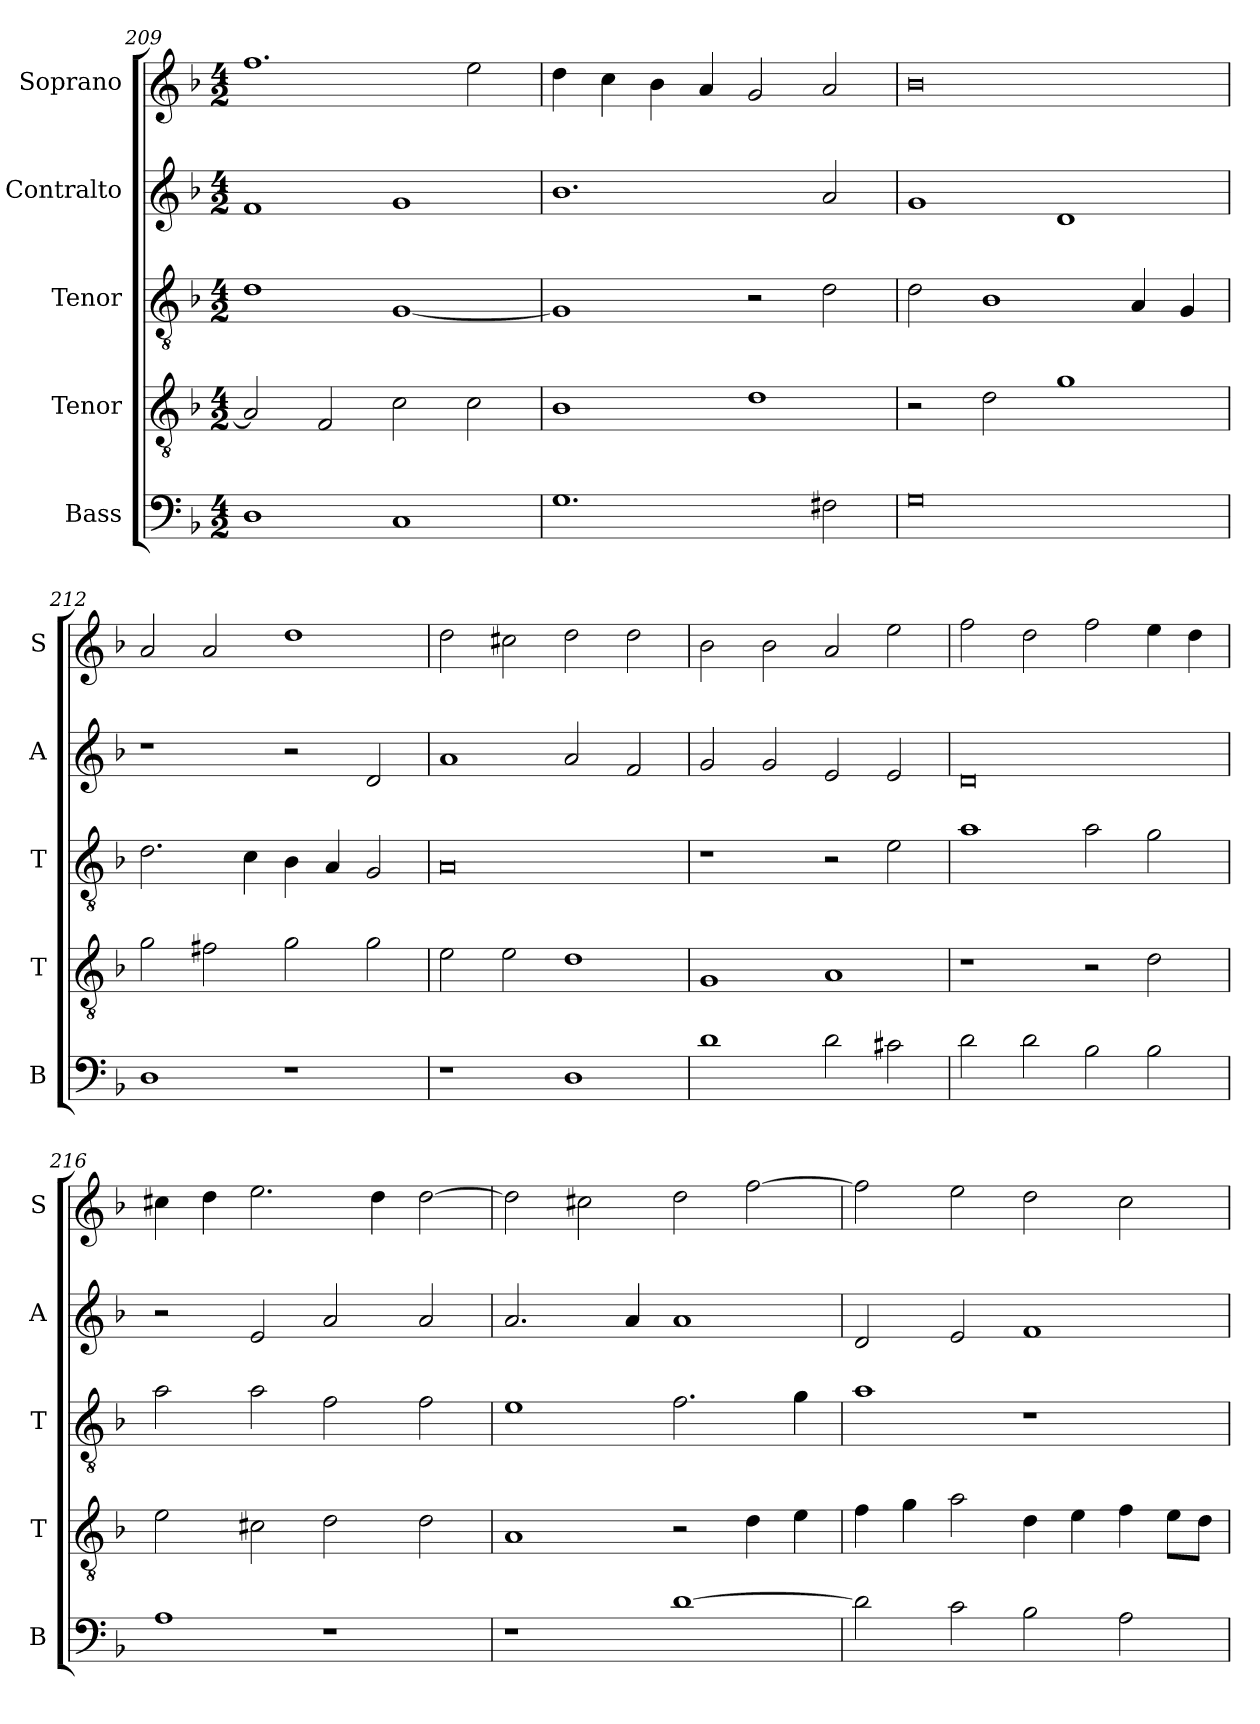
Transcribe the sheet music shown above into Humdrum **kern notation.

**kern	**kern	**kern	**kern	**kern
*part5	*part4	*part3	*part2	*part1
*staff5	*staff4	*staff3	*staff2	*staff1
*I"Bass	*I"Tenor	*I"Tenor	*I"Contralto	*I"Soprano
*I'B	*I'T	*I'T	*I'A	*I'S
*clefF4	*clefGv2	*clefGv2	*clefG2	*clefG2
*k[b-]	*k[b-]	*k[b-]	*k[b-]	*k[b-]
*D:aeo	*D:aeo	*D:aeo	*D:aeo	*D:aeo
*M4/2	*M4/2	*M4/2	*M4/2	*M4/2
=209	=209	=209	=209	=209
1D	2A]	1d	1f	1.ff
.	2F	.	.	.
1C	2c	[1G	1g	.
.	2c	.	.	2ee
=210	=210	=210	=210	=210
1.G	1B-	1G]	1.b-	4dd
.	.	.	.	4cc
.	.	.	.	4b-
.	.	.	.	4a
.	1d	2r	.	2g
2F#X	.	2d	2a	2a
=211	=211	=211	=211	=211
0G	2r	2d	1g	0b-
.	2d	1B-	.	.
.	1g	.	1d	.
.	.	4A	.	.
.	.	4G	.	.
=212	=212	=212	=212	=212
1D	2g	2.d	1r	2a
.	2f#X	.	.	2a
.	.	4c	.	.
1r	2g	4B-	2r	1dd
.	.	4A	.	.
.	2g	2G	2d	.
=213	=213	=213	=213	=213
1r	2e	0A	1a	2dd
.	2e	.	.	2cc#X
1D	1d	.	2a	2dd
.	.	.	2f	2dd
=214	=214	=214	=214	=214
1d	1G	1r	2g	2b-
.	.	.	2g	2b-
2d	1A	2r	2e	2a
2c#X	.	2e	2e	2ee
=215	=215	=215	=215	=215
2d	1r	1a	0d	2ff
2d	.	.	.	2dd
2B-	2r	2a	.	2ff
2B-	2d	2g	.	4ee
.	.	.	.	4dd
=216	=216	=216	=216	=216
1A	2e	2a	2r	4cc#X
.	.	.	.	4dd
.	2c#X	2a	2e	2.ee
1r	2d	2f	2a	.
.	.	.	.	4dd
.	2d	2f	2a	[2dd
=217	=217	=217	=217	=217
1r	1A	1e	2.a	2dd]
.	.	.	.	2cc#X
.	.	.	4a	.
[1d	2r	2.f	1a	2dd
.	4d	.	.	[2ff
.	4e	4g	.	.
=218	=218	=218	=218	=218
2d]	4f	1a	2d	2ff]
.	4g	.	.	.
2c	2a	.	2e	2ee
2B-	4d	1r	1f	2dd
.	4e	.	.	.
2A	4f	.	.	2cc
.	8e\L	.	.	.
.	8d\J	.	.	.
=	=	=	=	=
*-	*-	*-	*-	*-
